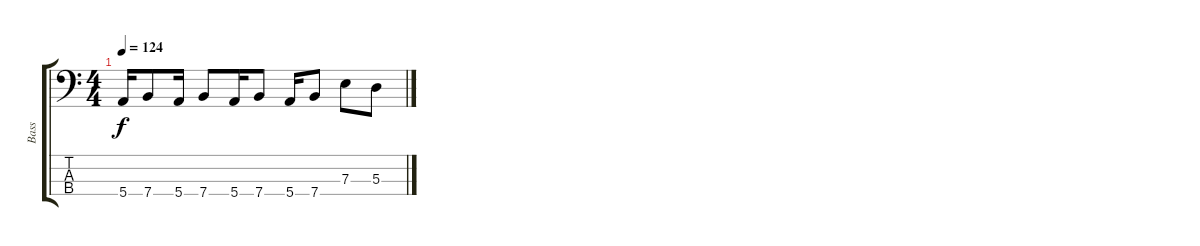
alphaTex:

\track ("Bass" "Bass") {instrument electricbasspick}
\staff {score tabs}
\tuning (G2 D2 A1 E1) {hide}
\ts (4 4)
\tempo 124
\clef f4
\ks c
5.4.16{dy f} 7.4.8 5.4.16 7.4.8 5.4.16 7.4.8 5.4.16 7.4.8 7.3.8 5.3.8
